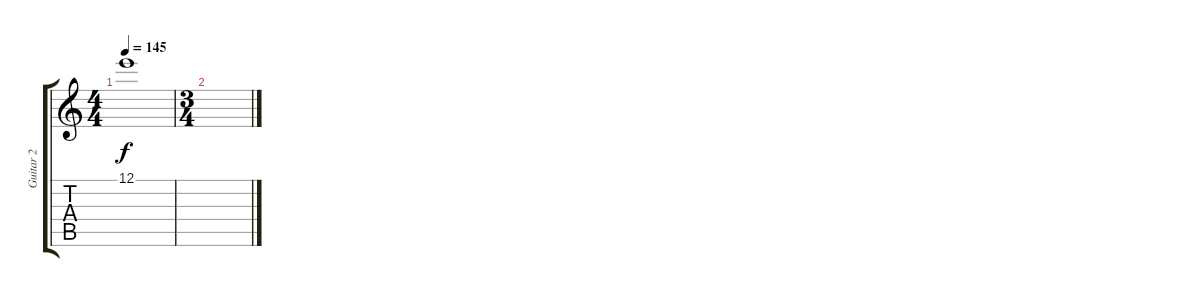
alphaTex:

\track ("Guitar 2" "Guitar 2") {instrument overdrivenguitar}
\staff {score tabs}
\tuning (E4 B3 G3 D3 A2 E2) {hide}
\ts (4 4)
\tempo 145
\clef g2
\ks c
12.1{t}.1{dy f} |
\ts (3 4)
